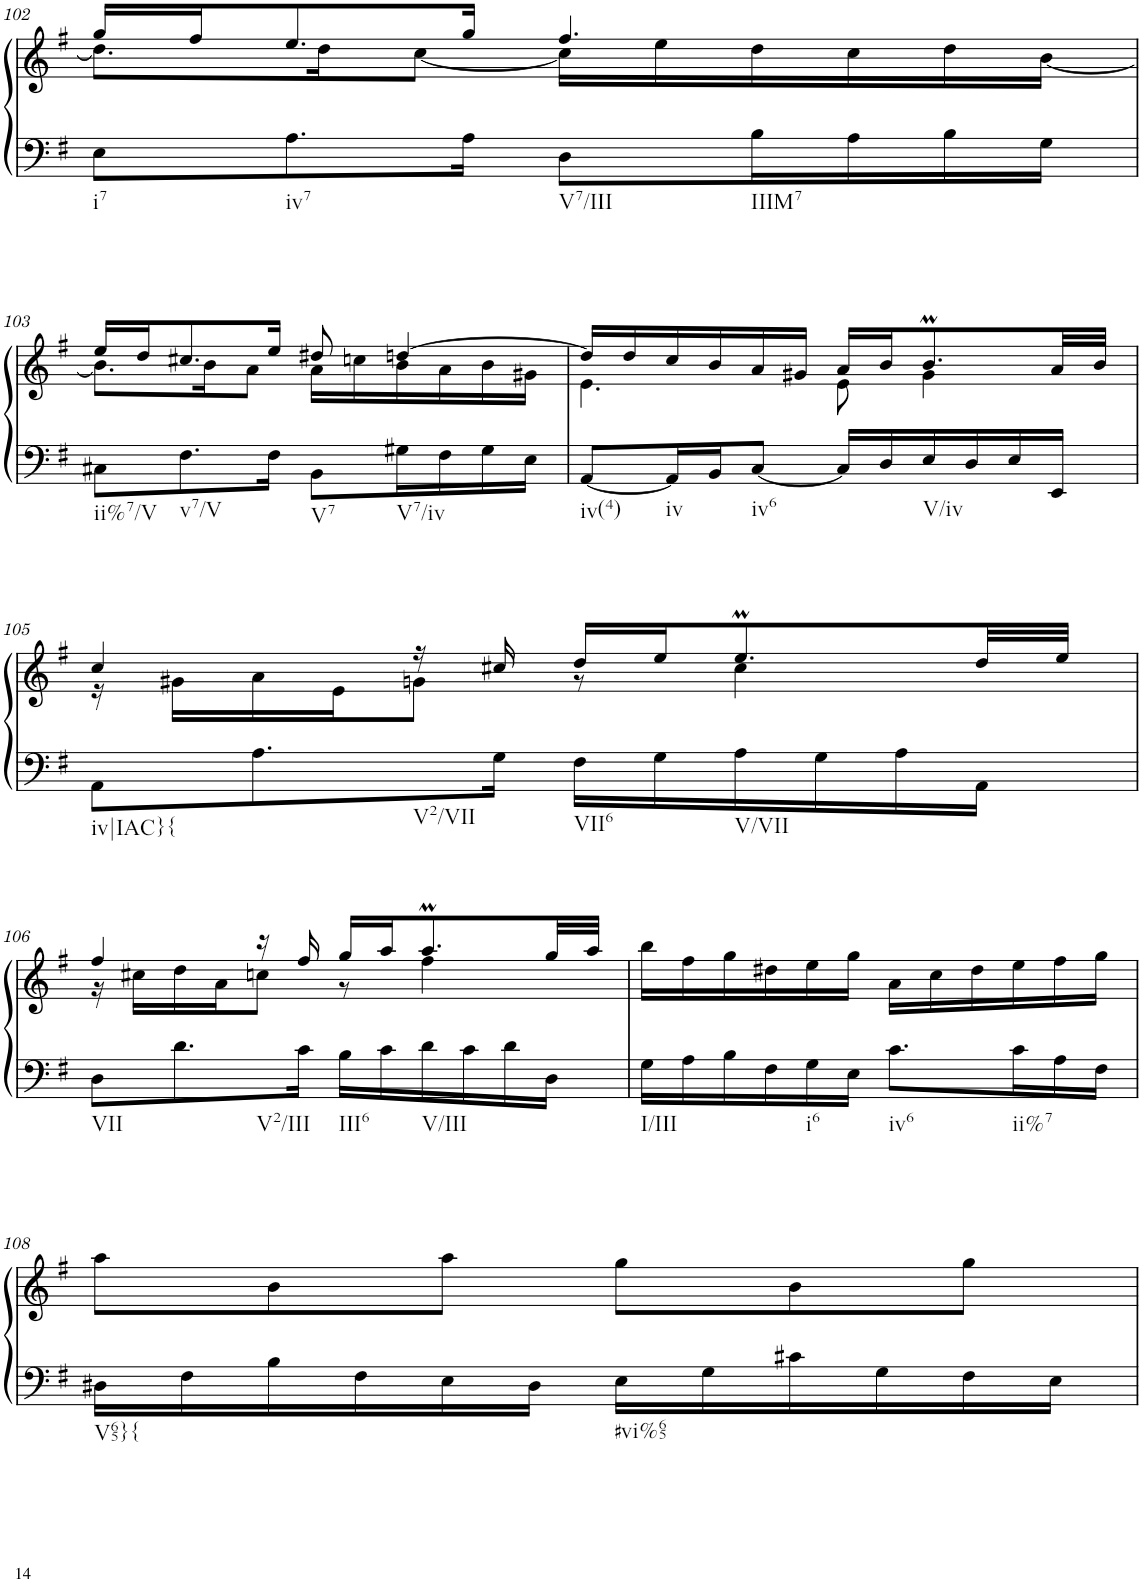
**kern	**kern
*part1	*part1
*staff2	*staff1
*I"unbenannt9	*
!!LO:PB:g=z
*clefF4	*clefG2
*k[f#]	*k[f#]
*M6/8	*M6/8
=102	=102
*	*^
!LO:TX:b:t=i7	!	!
8E\L	16gg/LL	8.dd\L]
.	16ff#/J	.
!LO:TX:b:t=iv7	!	!
8.A\	8.ee/	.
.	.	16dd\K
.	.	[8cc\J
16A\Jk	16gg/Jk	.
!LO:TX:b:t=V7/III	!	!
8D\L	4.ff#/	16cc\LL]
.	.	16ee\
!LO:TX:b:t=IIIM7	!	!
16B\L	.	16dd\
16A\	.	16cc\
16B\	.	16dd\
16G\JJ	.	[16b\JJ
!!LO:LB:g=z	!!
=103	=103	=103
!LO:TX:b:t=ii%7/V	!	!
8C#X\L	16ee/LL	8.b\L]
.	16dd/J	.
!LO:TX:b:t=v7/V	!	!
8.F#\	8.cc#X/	.
.	.	16b\K
.	.	8a\J
16F#\Jk	16ee/Jk	.
!LO:TX:b:t=V7	!	!
8BB\L	8dd#X/	16a\LL
.	.	16ccn\
!LO:TX:b:t=V7/iv	!	!
16G#X\L	[4ddn/	16b\
16F#\	.	16a\
16G#\	.	16b\
16E\JJ	.	16g#X\JJ
=104	=104	=104
!LO:TX:b:t=iv(4)	!	!
[8AA/L	16dd/LL]	4.e\
.	16dd/	.
!LO:TX:b:t=iv	!	!
16AA/L]	16cc/	.
16BB/J	16b/	.
!LO:TX:b:t=iv6	!	!
[8C/J	16a/	.
.	16g#X/JJ	.
16C/LL]	16a/LL	8e\
16D/	16b/J	.
!LO:TX:b:t=V/iv	!	!
16E/	8.bm/	4g#\
16D/	.	.
16E/	.	.
16EE/JJ	32a/LL	.
.	32b/JJJ	.
!!LO:LB:g=z	!!
=105	=105	=105
!LO:TX:b:t=iv|IAC}{	!	!
8AA\L	4cc/	16r
.	.	16g#X\LL
!LO:TX:b:t=V2/VII	!	!
8.A\	.	16a\
.	.	16e\J
.	16r	8gn\J
16G\Jk	16cc#X/	.
!LO:TX:b:t=VII6	!	!
16F#\LL	16dd/LL	8r
16G\	16ee/J	.
!LO:TX:b:t=V/VII	!	!
16A\	8.eeM/	4cc#\
16G\	.	.
16A\	.	.
16AA\JJ	32dd/LL	.
.	32ee/JJJ	.
!!LO:LB:g=z	!!
=106	=106	=106
!LO:TX:b:t=VII	!	!
8D\L	4ff#/	16r
.	.	16cc#X\LL
!LO:TX:b:t=V2/III	!	!
8.d\	.	16dd\
.	.	16a\J
.	16r	8ccn\J
16c\Jk	16ff#/	.
!LO:TX:b:t=III6	!	!
16B\LL	16gg/LL	8r
16c\	16aa/J	.
!LO:TX:b:t=V/III	!	!
16d\	8.aaM/	4ff#\
16c\	.	.
16d\	.	.
16D\JJ	32gg/LL	.
.	32aa/JJJ	.
=107	=107	=107
!LO:TX:b:t=I/III	!	!
16G\LL	2.ryy	16bb\LL
16A\	.	16ff#\
16B\	.	16gg\
16F#\	.	16dd#X\
!LO:TX:b:t=i6	!	!
16G\	.	16ee\
16E\JJ	.	16gg\JJ
!LO:TX:b:t=iv6	!	!
8.c\L	.	16a\LL
.	.	16cc\
.	.	16dd#\
!LO:TX:b:t=ii%7	!	!
16c\L	.	16ee\
16A\	.	16ff#\
16F#\JJ	.	16gg\JJ
!!LO:LB:g=z	!!
=108	=108	=108
!LO:TX:b:t=V65}{	!	!
16D#X\LL	2.ryy	8aa\L
16F#\	.	.
16B\	.	8b\
16F#\	.	.
16E\	.	8aa\J
16D#\JJ	.	.
!LO:TX:b:t=#vi%65	!	!
16E\LL	.	8gg\L
16G\	.	.
16c#X\	.	8b\
16G\	.	.
16F#\	.	8gg\J
16E\JJ	.	.
*	*v	*v
=	=
*-	*-
